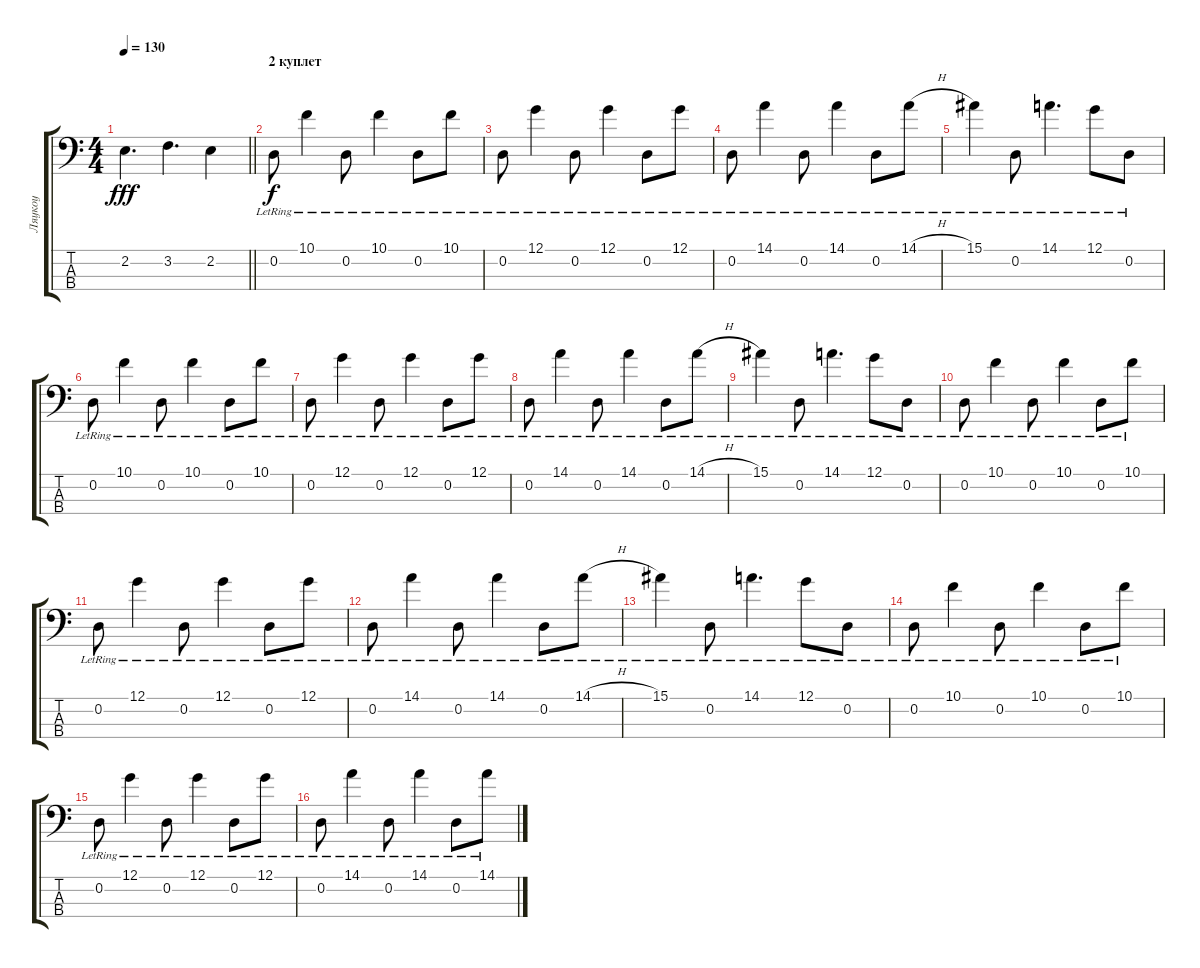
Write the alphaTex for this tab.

\track ("Ляукоу" "Ляукоу") {instrument electricbassfinger}
\staff {score tabs}
\tuning (G2 D2 A1 E1) {hide}
\ts (4 4)
\tempo 130
\clef f4
\barLineRight lightlight
\ks c
2.2.4{d dy fff} 3.2.4{d} 2.2.4 |
\section ("" "2 куплет")
0.2{lr}.8{dy f} 10.1{lr}.4 0.2{lr}.8 10.1{lr}.4 0.2{lr}.8 10.1{lr}.8 |
0.2{lr}.8 12.1{lr}.4 0.2{lr}.8 12.1{lr}.4 0.2{lr}.8 12.1{lr}.8 |
0.2{lr}.8 14.1{lr}.4 0.2{lr}.8 14.1{lr}.4 0.2{lr}.8 14.1{h lr}.8 |
15.1{lr}.4 0.2{lr}.8 14.1{lr}.4{d} 12.1{lr}.8 0.2{lr}.8 |
0.2{lr}.8 10.1{lr}.4 0.2{lr}.8 10.1{lr}.4 0.2{lr}.8 10.1{lr}.8 |
0.2{lr}.8 12.1{lr}.4 0.2{lr}.8 12.1{lr}.4 0.2{lr}.8 12.1{lr}.8 |
0.2{lr}.8 14.1{lr}.4 0.2{lr}.8 14.1{lr}.4 0.2{lr}.8 14.1{h lr}.8 |
15.1{lr}.4 0.2{lr}.8 14.1{lr}.4{d} 12.1{lr}.8 0.2{lr}.8 |
0.2{lr}.8 10.1{lr}.4 0.2{lr}.8 10.1{lr}.4 0.2{lr}.8 10.1{lr}.8 |
0.2{lr}.8 12.1{lr}.4 0.2{lr}.8 12.1{lr}.4 0.2{lr}.8 12.1{lr}.8 |
0.2{lr}.8 14.1{lr}.4 0.2{lr}.8 14.1{lr}.4 0.2{lr}.8 14.1{h lr}.8 |
15.1{lr}.4 0.2{lr}.8 14.1{lr}.4{d} 12.1{lr}.8 0.2{lr}.8 |
0.2{lr}.8 10.1{lr}.4 0.2{lr}.8 10.1{lr}.4 0.2{lr}.8 10.1{lr}.8 |
0.2{lr}.8 12.1{lr}.4 0.2{lr}.8 12.1{lr}.4 0.2{lr}.8 12.1{lr}.8 |
0.2{lr}.8 14.1{lr}.4 0.2{lr}.8 14.1{lr}.4 0.2{lr}.8 14.1{h lr}.8
